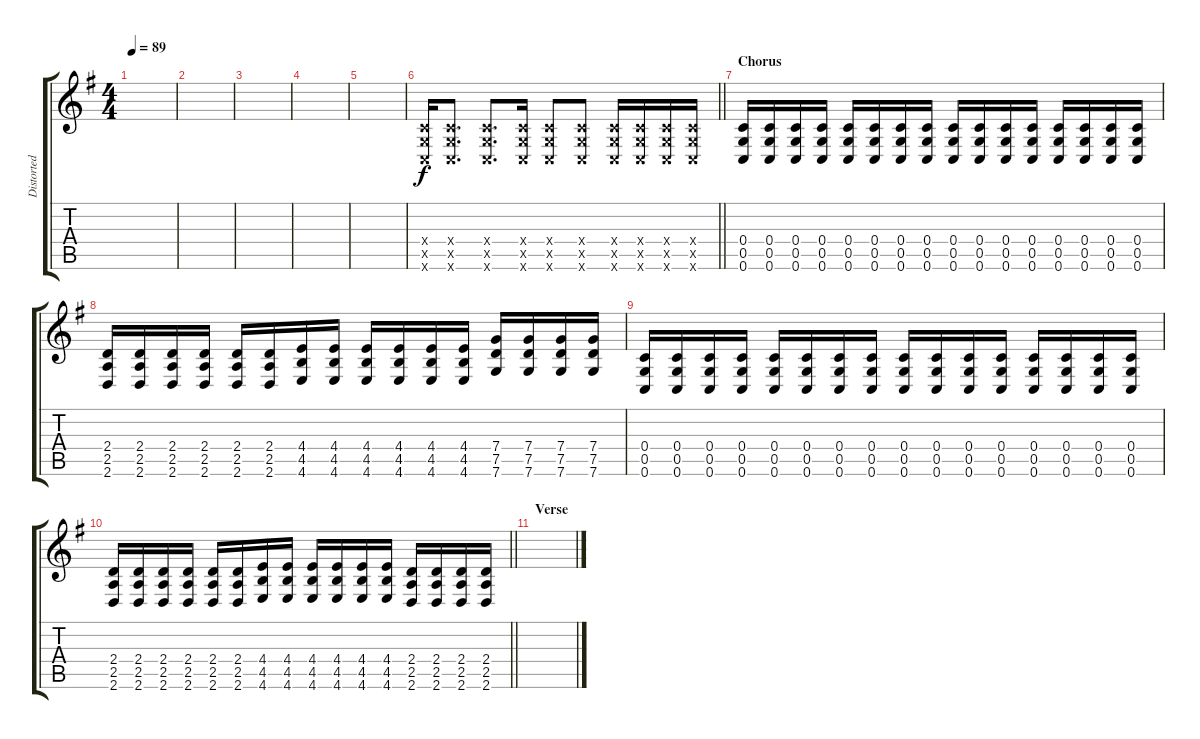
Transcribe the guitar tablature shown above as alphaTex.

\track ("Distorted Guitar" "Distorted ") {instrument distortionguitar}
\staff {score tabs}
\tuning (D4 A3 F3 C3 G2 C2) {hide}
\ts (4 4)
\tempo 89
\clef g2
\ks g
|
|
|
|
|
\barLineRight lightlight
(0.4{x} 0.5{x} 0.6{x}).16 (0.4{x} 0.5{x} 0.6{x}).8{d} (0.4{x} 0.5{x} 0.6{x}).8{d} (0.4{x} 0.5{x} 0.6{x}).16 (0.4{x} 0.5{x} 0.6{x}).8 (0.4{x} 0.5{x} 0.6{x}).8 (0.4{x} 0.5{x} 0.6{x}).16 (0.4{x} 0.5{x} 0.6{x}).16 (0.4{x} 0.5{x} 0.6{x}).16 (0.4{x} 0.5{x} 0.6{x}).16 |
\section ("" "Chorus")
(0.4 0.5 0.6).16 (0.4 0.5 0.6).16 (0.4 0.5 0.6).16 (0.4 0.5 0.6).16 (0.4 0.5 0.6).16 (0.4 0.5 0.6).16 (0.4 0.5 0.6).16 (0.4 0.5 0.6).16 (0.4 0.5 0.6).16 (0.4 0.5 0.6).16 (0.4 0.5 0.6).16 (0.4 0.5 0.6).16 (0.4 0.5 0.6).16 (0.4 0.5 0.6).16 (0.4 0.5 0.6).16 (0.4 0.5 0.6).16 |
(2.4 2.5 2.6).16 (2.4 2.5 2.6).16 (2.4 2.5 2.6).16 (2.4 2.5 2.6).16 (2.4 2.5 2.6).16 (2.4 2.5 2.6).16 (4.4 4.5 4.6).16 (4.4 4.5 4.6).16 (4.4 4.5 4.6).16 (4.4 4.5 4.6).16 (4.4 4.5 4.6).16 (4.4 4.5 4.6).16 (7.4 7.5 7.6).16 (7.4 7.5 7.6).16 (7.4 7.5 7.6).16 (7.4 7.5 7.6).16 |
(0.4 0.5 0.6).16 (0.4 0.5 0.6).16 (0.4 0.5 0.6).16 (0.4 0.5 0.6).16 (0.4 0.5 0.6).16 (0.4 0.5 0.6).16 (0.4 0.5 0.6).16 (0.4 0.5 0.6).16 (0.4 0.5 0.6).16 (0.4 0.5 0.6).16 (0.4 0.5 0.6).16 (0.4 0.5 0.6).16 (0.4 0.5 0.6).16 (0.4 0.5 0.6).16 (0.4 0.5 0.6).16 (0.4 0.5 0.6).16 |
\barLineRight lightlight
(2.4 2.5 2.6).16 (2.4 2.5 2.6).16 (2.4 2.5 2.6).16 (2.4 2.5 2.6).16 (2.4 2.5 2.6).16 (2.4 2.5 2.6).16 (4.4 4.5 4.6).16 (4.4 4.5 4.6).16 (4.4 4.5 4.6).16 (4.4 4.5 4.6).16 (4.4 4.5 4.6).16 (4.4 4.5 4.6).16 (2.4 2.5 2.6).16 (2.4 2.5 2.6).16 (2.4 2.5 2.6).16 (2.4 2.5 2.6).16 |
\section ("" "Verse")
